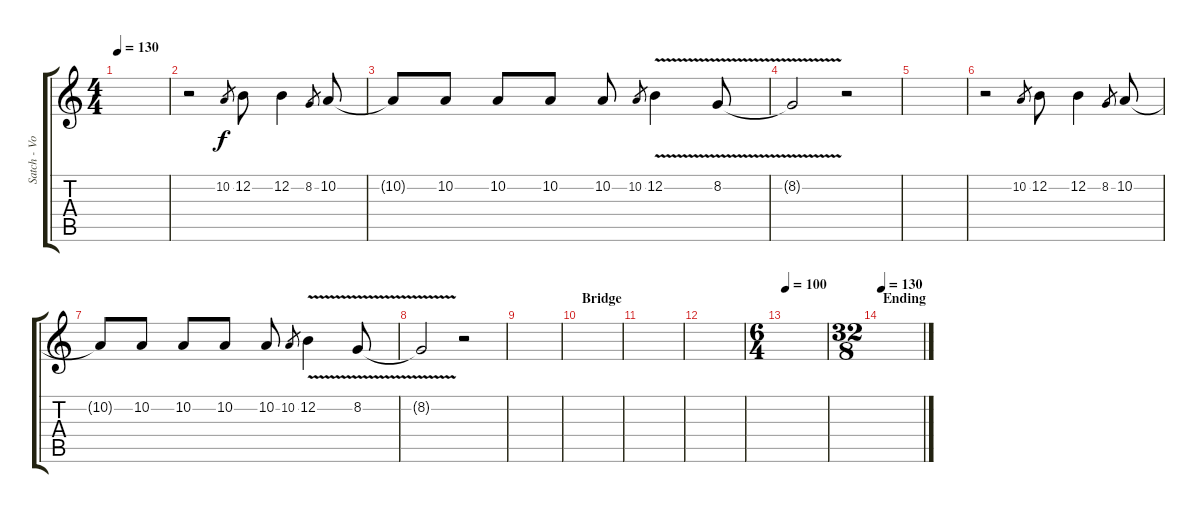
\track ("Satch - Vocals" "Satch - Vo") {instrument lead2sawtooth}
\staff {score tabs}
\tuning (E4 B3 G3 D3 A2 E2) {hide}
\ts (4 4)
\tempo 130
\clef g2
\ks c
|
r.2 10.2.8{gr} 12.2.8 12.2.4 8.2.8{gr} 10.2.8 |
10.2{t}.8 10.2.8 10.2.8 10.2.8 10.2.8 10.2.8{gr} 12.2{v}.4 8.2{v}.8 |
8.2{t}.2 r.2 |
|
r.2 10.2.8{gr} 12.2.8 12.2.4 8.2.8{gr} 10.2.8 |
10.2{t}.8 10.2.8 10.2.8 10.2.8 10.2.8 10.2.8{gr} 12.2{v}.4 8.2{v}.8 |
8.2{t}.2 r.2 |
|
\section ("" "Bridge")
|
|
|
\ts (6 4)
\tempo 100
|
\ts (32 8)
\section ("" "Ending")
\tempo 130
